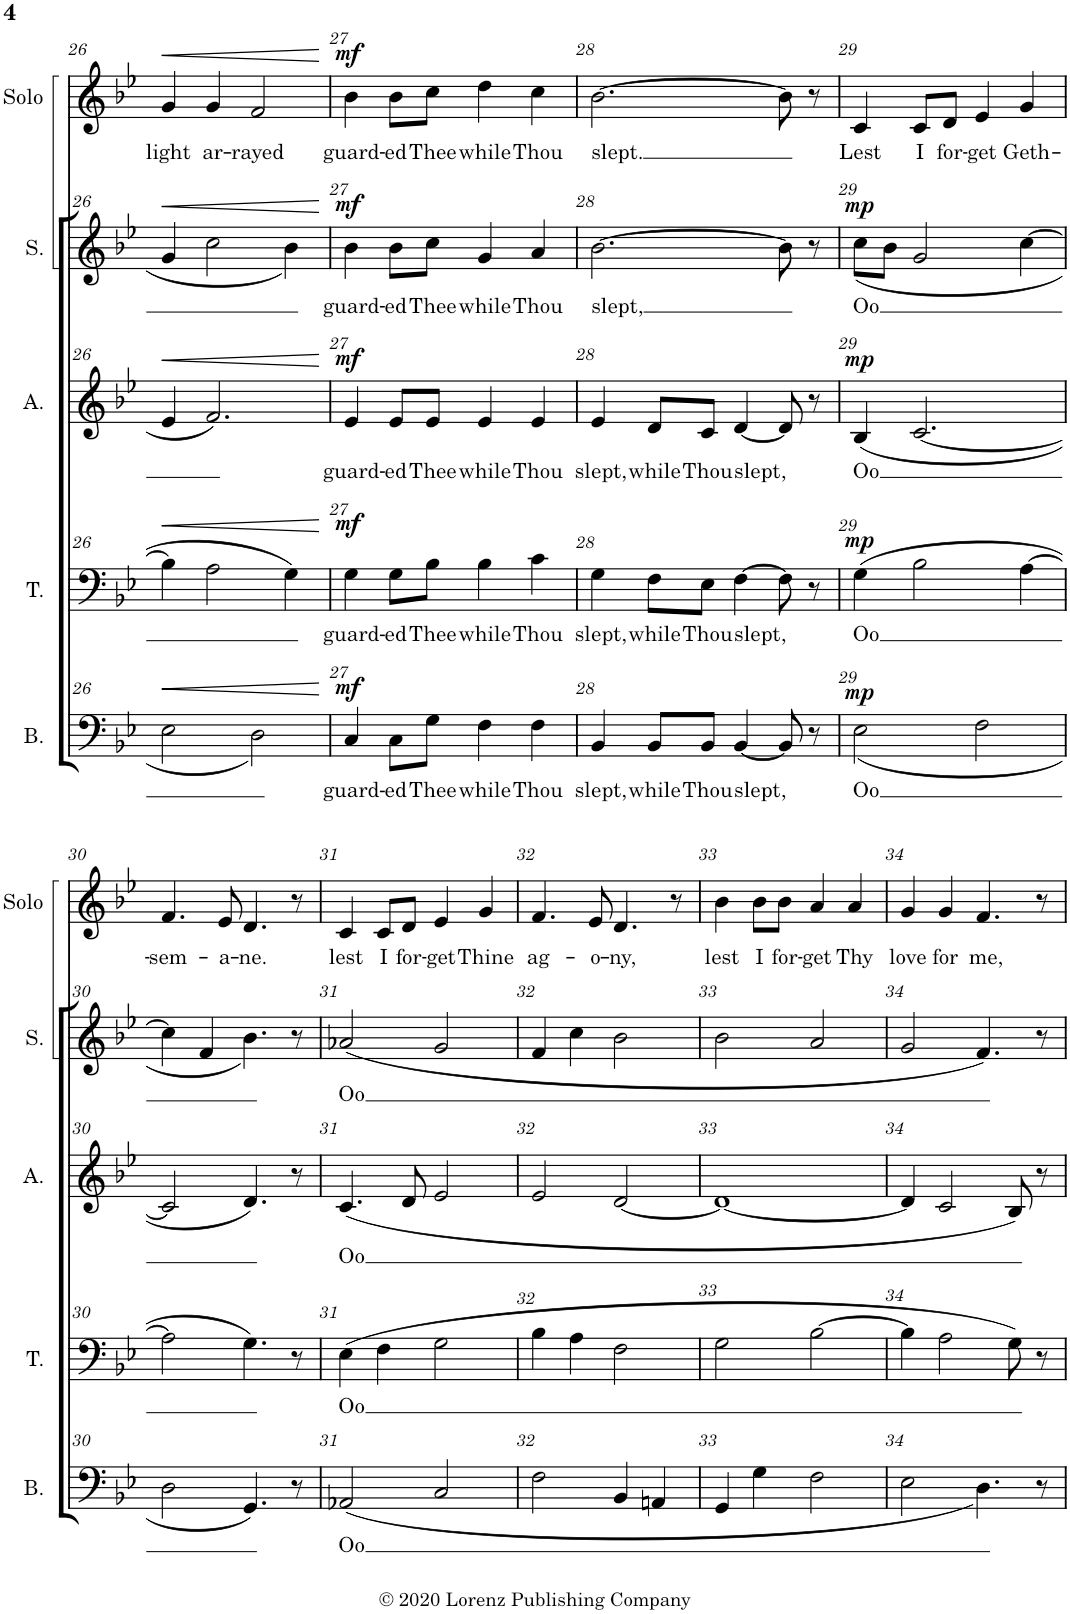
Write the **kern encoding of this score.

**kern	**text	**dynam	**kern	**text	**dynam	**kern	**text	**dynam	**kern	**text	**dynam	**kern	**text	**dynam
*part5	*part5	*part5	*part4	*part4	*part4	*part3	*part3	*part3	*part2	*part2	*part2	*part1	*part1	*part1
*staff5	*staff5	*staff5	*staff4	*staff4	*staff4	*staff3	*staff3	*staff3	*staff2	*staff2	*staff2	*staff1	*staff1	*staff1
*I"Bass	*	*	*I"Tenor	*	*	*I"Alto	*	*	*I"Soprano	*	*	*I"Solo	*	*
*I'B.	*	*	*I'T.	*	*	*I'A.	*	*	*I'S.	*	*	*I'Solo	*	*
!!LO:PB:g=z
*clefF4	*	*	*clefF4	*	*	*clefG2	*	*	*clefG2	*	*	*clefG2	*	*
*k[b-e-]	*	*	*k[b-e-]	*	*	*k[b-e-]	*	*	*k[b-e-]	*	*	*k[b-e-]	*	*
*M4/4	*	*	*M4/4	*	*	*M4/4	*	*	*M4/4	*	*	*M4/4	*	*
=26	=26	=26	=26	=26	=26	=26	=26	=26	=26	=26	=26	=26	=26	=26
!	!	!LO:HP:b	!	!	!LO:HP:b	!	!	!LO:HP:b	!	!	!LO:HP:b	!	!LO:LY:b	!LO:HP:b
2E-\	.	<	4B-\]	.	<	4e-/	.	<	4g/	.	<	4g/	light	<
!	!	!	!	!	!	!	!	!	!	!	!	!	!LO:LY:b	!
.	.	.	2A\	.	.	2.f/	.	.	2cc\	.	.	4g/	ar-	.
!	!	!	!	!	!	!	!	!	!	!	!	!	!LO:LY:b	!
2D\	.	.	.	.	.	.	.	.	.	.	.	2f/	-rayed	.
.	.	.	4G\	.	.	.	.	.	4b-\	.	.	.	.	.
.	.	[	.	.	[	.	.	[	.	.	[	.	.	[
=27	=27	=27	=27	=27	=27	=27	=27	=27	=27	=27	=27	=27	=27	=27
!	!LO:LY:b	!LO:DY:a	!	!LO:LY:b	!LO:DY:a	!	!LO:LY:b	!LO:DY:a	!	!LO:LY:b	!LO:DY:a	!	!LO:LY:b	!LO:DY:a
4C/	guard-	mf	4G\	guard-	mf	4e-/	guard-	mf	4b-\	guard-	mf	4b-\	guard-	mf
!	!LO:LY:b	!	!	!LO:LY:b	!	!	!LO:LY:b	!	!	!LO:LY:b	!	!	!LO:LY:b	!
8C\L	-ed	.	8G\L	-ed	.	8e-/L	-ed	.	8b-\L	-ed	.	8b-\L	-ed	.
!	!LO:LY:b	!	!	!LO:LY:b	!	!	!LO:LY:b	!	!	!LO:LY:b	!	!	!LO:LY:b	!
8G\J	Thee	.	8B-\J	Thee	.	8e-/J	Thee	.	8cc\J	Thee	.	8cc\J	Thee	.
!	!LO:LY:b	!	!	!LO:LY:b	!	!	!LO:LY:b	!	!	!LO:LY:b	!	!	!LO:LY:b	!
4F\	while	.	4B-\	while	.	4e-/	while	.	4g/	while	.	4dd\	while	.
!	!LO:LY:b	!	!	!LO:LY:b	!	!	!LO:LY:b	!	!	!LO:LY:b	!	!	!LO:LY:b	!
4F\	Thou	.	4c\	Thou	.	4e-/	Thou	.	4a/	Thou	.	4cc\	Thou	.
=28	=28	=28	=28	=28	=28	=28	=28	=28	=28	=28	=28	=28	=28	=28
!	!LO:LY:b	!	!	!LO:LY:b	!	!	!LO:LY:b	!	!	!LO:LY:b	!	!	!LO:LY:b	!
4BB-/	slept,	.	4G\	slept,	.	4e-/	slept,	.	[2.b-\	slept,	.	[2.b-\	slept.	.
!	!LO:LY:b	!	!	!LO:LY:b	!	!	!LO:LY:b	!	!	!	!	!	!	!
8BB-/L	while	.	8F\L	while	.	8d/L	while	.	.	.	.	.	.	.
!	!LO:LY:b	!	!	!LO:LY:b	!	!	!LO:LY:b	!	!	!	!	!	!	!
8BB-/J	Thou	.	8E-\J	Thou	.	8c/J	Thou	.	.	.	.	.	.	.
!	!LO:LY:b	!	!	!LO:LY:b	!	!	!LO:LY:b	!	!	!	!	!	!	!
[4BB-/	slept,	.	[4F\	slept,	.	[4d/	slept,	.	.	.	.	.	.	.
8BB-/]	.	.	8F\]	.	.	8d/]	.	.	8b-\]	.	.	8b-\]	.	.
8r	.	.	8r	.	.	8r	.	.	8r	.	.	8r	.	.
=29	=29	=29	=29	=29	=29	=29	=29	=29	=29	=29	=29	=29	=29	=29
!	!LO:LY:b	!LO:DY:a	!	!LO:LY:b	!LO:DY:a	!	!LO:LY:b	!LO:DY:a	!	!LO:LY:b	!LO:DY:a	!	!LO:LY:b	!
(<2E-\	Oo	mp	(>4G\	Oo	mp	(<4B-/	Oo	mp	(<8cc\L	Oo	mp	4c/	Lest	.
.	.	.	.	.	.	.	.	.	8b-\J	.	.	.	.	.
!	!	!	!	!	!	!	!	!	!	!	!	!	!LO:LY:b	!
.	.	.	2B-\	.	.	[2.c/	.	.	2g/	.	.	8c/L	I	.
!	!	!	!	!	!	!	!	!	!	!	!	!	!LO:LY:b	!
.	.	.	.	.	.	.	.	.	.	.	.	8d/J	for-	.
!	!	!	!	!	!	!	!	!	!	!	!	!	!LO:LY:b	!
2F\	.	.	.	.	.	.	.	.	.	.	.	4e-/	-get	.
!	!	!	!	!	!	!	!	!	!	!	!	!	!LO:LY:b	!
.	.	.	[4A\	.	.	.	.	.	[4cc\	.	.	4g/	Geth-	.
!!LO:LB:g=z
=30	=30	=30	=30	=30	=30	=30	=30	=30	=30	=30	=30	=30	=30	=30
!	!	!	!	!	!	!	!	!	!	!	!	!	!LO:LY:b	!
2D\	.	.	2A\]	.	.	2c/]	.	.	4cc\]	.	.	4.f/	-sem-	.
.	.	.	.	.	.	.	.	.	4f/	.	.	.	.	.
!	!	!	!	!	!	!	!	!	!	!	!	!	!LO:LY:b	!
.	.	.	.	.	.	.	.	.	.	.	.	8e-/	-a-	.
!	!	!	!	!	!	!	!	!	!	!	!	!	!LO:LY:b	!
4.GG/)	.	.	4.G\)	.	.	4.d/)	.	.	4.b-\)	.	.	4.d/	-ne.	.
8r	.	.	8r	.	.	8r	.	.	8r	.	.	8r	.	.
=31	=31	=31	=31	=31	=31	=31	=31	=31	=31	=31	=31	=31	=31	=31
!	!LO:LY:b	!	!	!LO:LY:b	!	!	!LO:LY:b	!	!	!LO:LY:b	!	!	!LO:LY:b	!
(<2AA-X/	Oo	.	(>4E-\	Oo	.	(<4.c/	Oo	.	(<2a-X/	Oo	.	4c/	lest	.
!	!	!	!	!	!	!	!	!	!	!	!	!	!LO:LY:b	!
.	.	.	4F\	.	.	.	.	.	.	.	.	8c/L	I	.
!	!	!	!	!	!	!	!	!	!	!	!	!	!LO:LY:b	!
.	.	.	.	.	.	8d/	.	.	.	.	.	8d/J	for-	.
!	!	!	!	!	!	!	!	!	!	!	!	!	!LO:LY:b	!
2C/	.	.	2G\	.	.	2e-/	.	.	2g/	.	.	4e-/	-get	.
!	!	!	!	!	!	!	!	!	!	!	!	!	!LO:LY:b	!
.	.	.	.	.	.	.	.	.	.	.	.	4g/	Thine	.
=32	=32	=32	=32	=32	=32	=32	=32	=32	=32	=32	=32	=32	=32	=32
!	!	!	!	!	!	!	!	!	!	!	!	!	!LO:LY:b	!
2F\	.	.	4B-\	.	.	2e-/	.	.	4f/	.	.	4.f/	ag-	.
.	.	.	4A\	.	.	.	.	.	4cc\	.	.	.	.	.
!	!	!	!	!	!	!	!	!	!	!	!	!	!LO:LY:b	!
.	.	.	.	.	.	.	.	.	.	.	.	8e-/	-o-	.
!	!	!	!	!	!	!	!	!	!	!	!	!	!LO:LY:b	!
4BB-/	.	.	2F\	.	.	[2d/	.	.	2b-\	.	.	4.d/	-ny,	.
4AAn/	.	.	.	.	.	.	.	.	.	.	.	.	.	.
.	.	.	.	.	.	.	.	.	.	.	.	8r	.	.
=33	=33	=33	=33	=33	=33	=33	=33	=33	=33	=33	=33	=33	=33	=33
!	!	!	!	!	!	!	!	!	!	!	!	!	!LO:LY:b	!
4GG/	.	.	2G\	.	.	1d_	.	.	2b-\	.	.	4b-\	lest	.
!	!	!	!	!	!	!	!	!	!	!	!	!	!LO:LY:b	!
4G\	.	.	.	.	.	.	.	.	.	.	.	8b-\L	I	.
!	!	!	!	!	!	!	!	!	!	!	!	!	!LO:LY:b	!
.	.	.	.	.	.	.	.	.	.	.	.	8b-\J	for-	.
!	!	!	!	!	!	!	!	!	!	!	!	!	!LO:LY:b	!
2F\	.	.	[2B-\	.	.	.	.	.	2a/	.	.	4a/	-get	.
!	!	!	!	!	!	!	!	!	!	!	!	!	!LO:LY:b	!
.	.	.	.	.	.	.	.	.	.	.	.	4a/	Thy	.
=34	=34	=34	=34	=34	=34	=34	=34	=34	=34	=34	=34	=34	=34	=34
!	!	!	!	!	!	!	!	!	!	!	!	!	!LO:LY:b	!
2E-\	.	.	4B-\]	.	.	4d/]	.	.	2g/	.	.	4g/	love	.
!	!	!	!	!	!	!	!	!	!	!	!	!	!LO:LY:b	!
.	.	.	2A\	.	.	2c/	.	.	.	.	.	4g/	for	.
!	!	!	!	!	!	!	!	!	!	!	!	!	!LO:LY:b	!
4.D\)	.	.	.	.	.	.	.	.	4.f/)	.	.	4.f/	me,	.
.	.	.	8G\)	.	.	8B-/)	.	.	.	.	.	.	.	.
8r	.	.	8r	.	.	8r	.	.	8r	.	.	8r	.	.
=	=	=	=	=	=	=	=	=	=	=	=	=	=	=
*-	*-	*-	*-	*-	*-	*-	*-	*-	*-	*-	*-	*-	*-	*-
